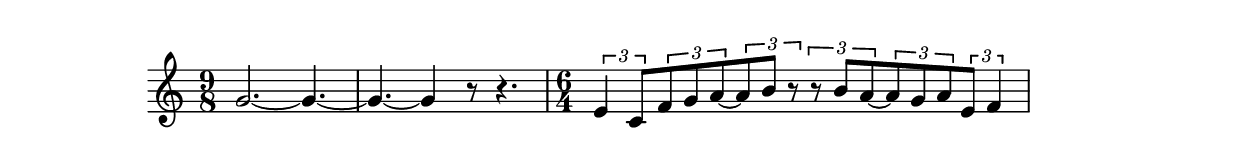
\version "2.17.11"

\header {
texidoc = "
Note head completion may be broken into sub-bar units by setting the
@code{completionUnit} property.
"
}

\layout {
  \context {
    \Voice
    \remove "Note_heads_engraver"
    \consists "Completion_heads_engraver"
    \remove "Rest_engraver"
    \consists "Completion_rest_engraver"
  }
}

\context Staff \relative f {
  \time 9/8
  \set completionUnit = #(ly:make-moment 3/8)
  g'1.. r2
  \time 6/4
  \set completionUnit = #(ly:make-moment 1/4)
  \tupletSpan 4
  \tuplet 3/2 { e4 c8 f g a4 b8 r4 b8 a4 g8 a e f4 }
}
